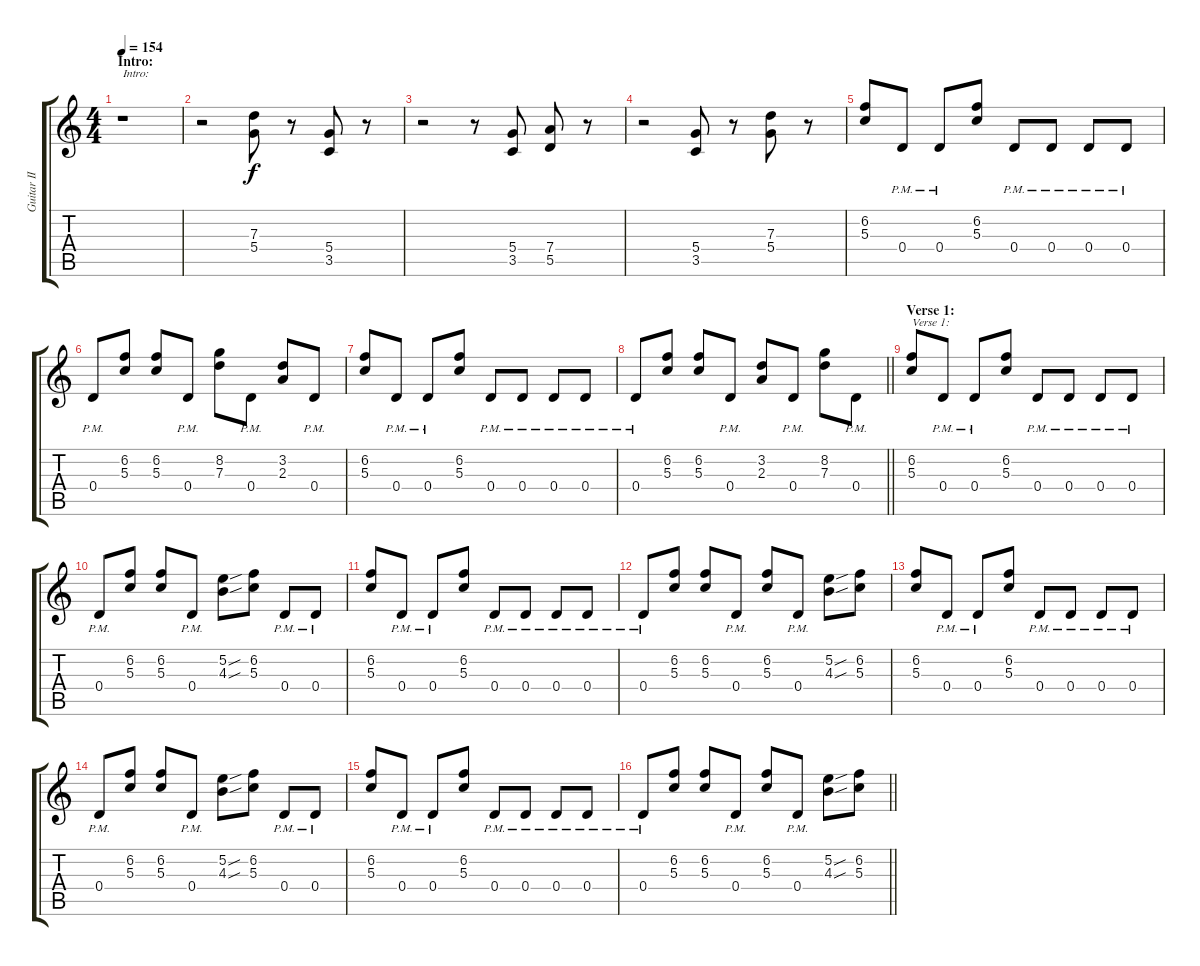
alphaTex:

\track ("Guitar II" "Guitar II") {instrument distortionguitar}
\staff {score tabs}
\tuning (E4 B3 G3 D3 A2 E2) {hide}
\ts (4 4)
\section ("" "Intro:")
\tempo 154
\clef g2
\ks c
r.1{txt "Intro:" dy f instrument distortionguitar} |
r.2 (7.3 5.4).8 r.8 (5.4 3.5).8 r.8 |
r.2 r.8 (5.4 3.5).8 (7.4 5.5).8 r.8 |
r.2 (5.4 3.5).8 r.8 (7.3 5.4).8 r.8 |
(6.2 5.3).8 0.4{pm}.8 0.4{pm}.8 (6.2 5.3).8 0.4{pm}.8 0.4{pm}.8 0.4{pm}.8 0.4{pm}.8 |
0.4{pm}.8 (6.2 5.3).8 (6.2 5.3).8 0.4{pm}.8 (8.2 7.3).8 0.4{pm}.8 (3.2 2.3).8 0.4{pm}.8 |
(6.2 5.3).8 0.4{pm}.8 0.4{pm}.8 (6.2 5.3).8 0.4{pm}.8 0.4{pm}.8 0.4{pm}.8 0.4{pm}.8 |
\barLineRight lightlight
0.4{pm}.8 (6.2 5.3).8 (6.2 5.3).8 0.4{pm}.8 (3.2 2.3).8 0.4{pm}.8 (8.2 7.3).8 0.4{pm}.8 |
\section ("" "Verse 1:")
(6.2 5.3).8{txt "Verse 1:"} 0.4{pm}.8 0.4{pm}.8 (6.2 5.3).8 0.4{pm}.8 0.4{pm}.8 0.4{pm}.8 0.4{pm}.8 |
0.4{pm}.8 (6.2 5.3).8 (6.2 5.3).8 0.4{pm}.8 (5.2{sou} 4.3{sou}).8 (6.2 5.3).8 0.4{pm}.8 0.4{pm}.8 |
(6.2 5.3).8 0.4{pm}.8 0.4{pm}.8 (6.2 5.3).8 0.4{pm}.8 0.4{pm}.8 0.4{pm}.8 0.4{pm}.8 |
0.4{pm}.8 (6.2 5.3).8 (6.2 5.3).8 0.4{pm}.8 (6.2 5.3).8 0.4{pm}.8 (5.2{sou} 4.3{sou}).8 (6.2 5.3).8 |
(6.2 5.3).8 0.4{pm}.8 0.4{pm}.8 (6.2 5.3).8 0.4{pm}.8 0.4{pm}.8 0.4{pm}.8 0.4{pm}.8 |
0.4{pm}.8 (6.2 5.3).8 (6.2 5.3).8 0.4{pm}.8 (5.2{sou} 4.3{sou}).8 (6.2 5.3).8 0.4{pm}.8 0.4{pm}.8 |
(6.2 5.3).8 0.4{pm}.8 0.4{pm}.8 (6.2 5.3).8 0.4{pm}.8 0.4{pm}.8 0.4{pm}.8 0.4{pm}.8 |
\barLineRight lightlight
0.4{pm}.8 (6.2 5.3).8 (6.2 5.3).8 0.4{pm}.8 (6.2 5.3).8 0.4{pm}.8 (5.2{sou} 4.3{sou}).8 (6.2 5.3).8
